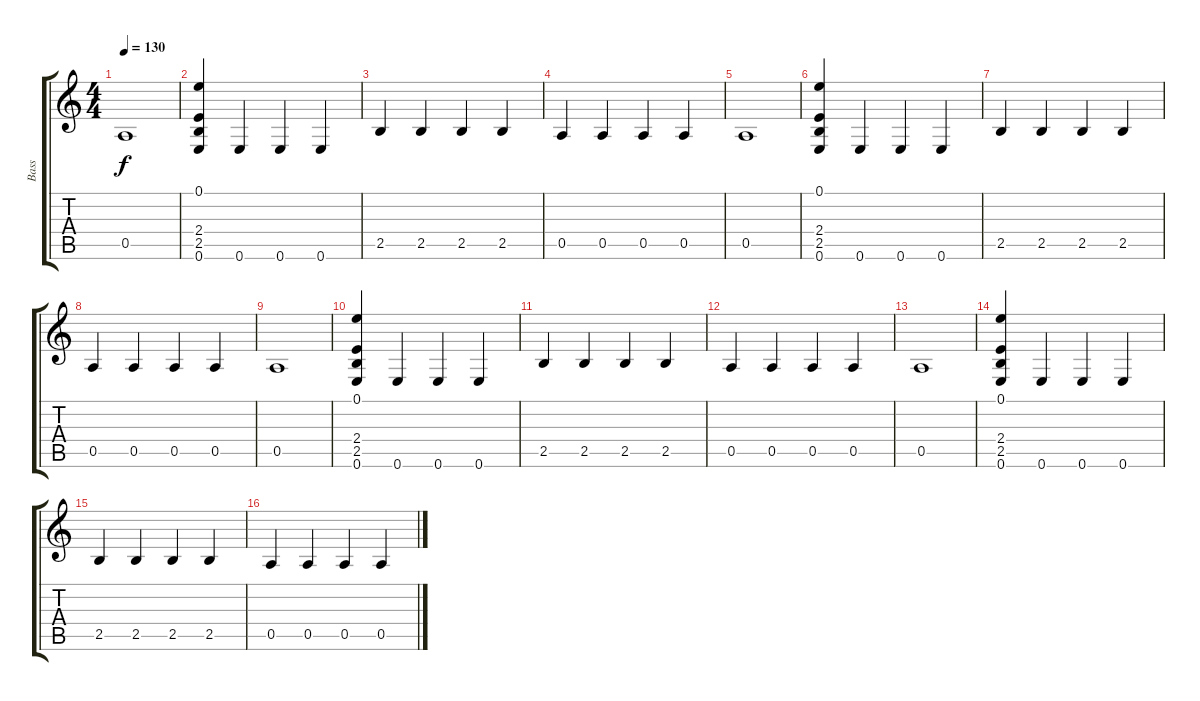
\track ("Bass" "Bass") {instrument electricbasspick}
\staff {score tabs}
\tuning (E4 B3 G3 D3 A2 E2) {hide}
\ts (4 4)
\tempo 130
\clef g2
\ks c
0.5.1{dy f} |
(0.1 2.4 2.5 0.6).4 0.6.4 0.6.4 0.6.4 |
2.5.4 2.5.4 2.5.4 2.5.4 |
0.5.4 0.5.4 0.5.4 0.5.4 |
0.5.1 |
(0.1 2.4 2.5 0.6).4 0.6.4 0.6.4 0.6.4 |
2.5.4 2.5.4 2.5.4 2.5.4 |
0.5.4 0.5.4 0.5.4 0.5.4 |
0.5.1 |
(0.1 2.4 2.5 0.6).4 0.6.4 0.6.4 0.6.4 |
2.5.4 2.5.4 2.5.4 2.5.4 |
0.5.4 0.5.4 0.5.4 0.5.4 |
0.5.1 |
(0.1 2.4 2.5 0.6).4 0.6.4 0.6.4 0.6.4 |
2.5.4 2.5.4 2.5.4 2.5.4 |
0.5.4 0.5.4 0.5.4 0.5.4
